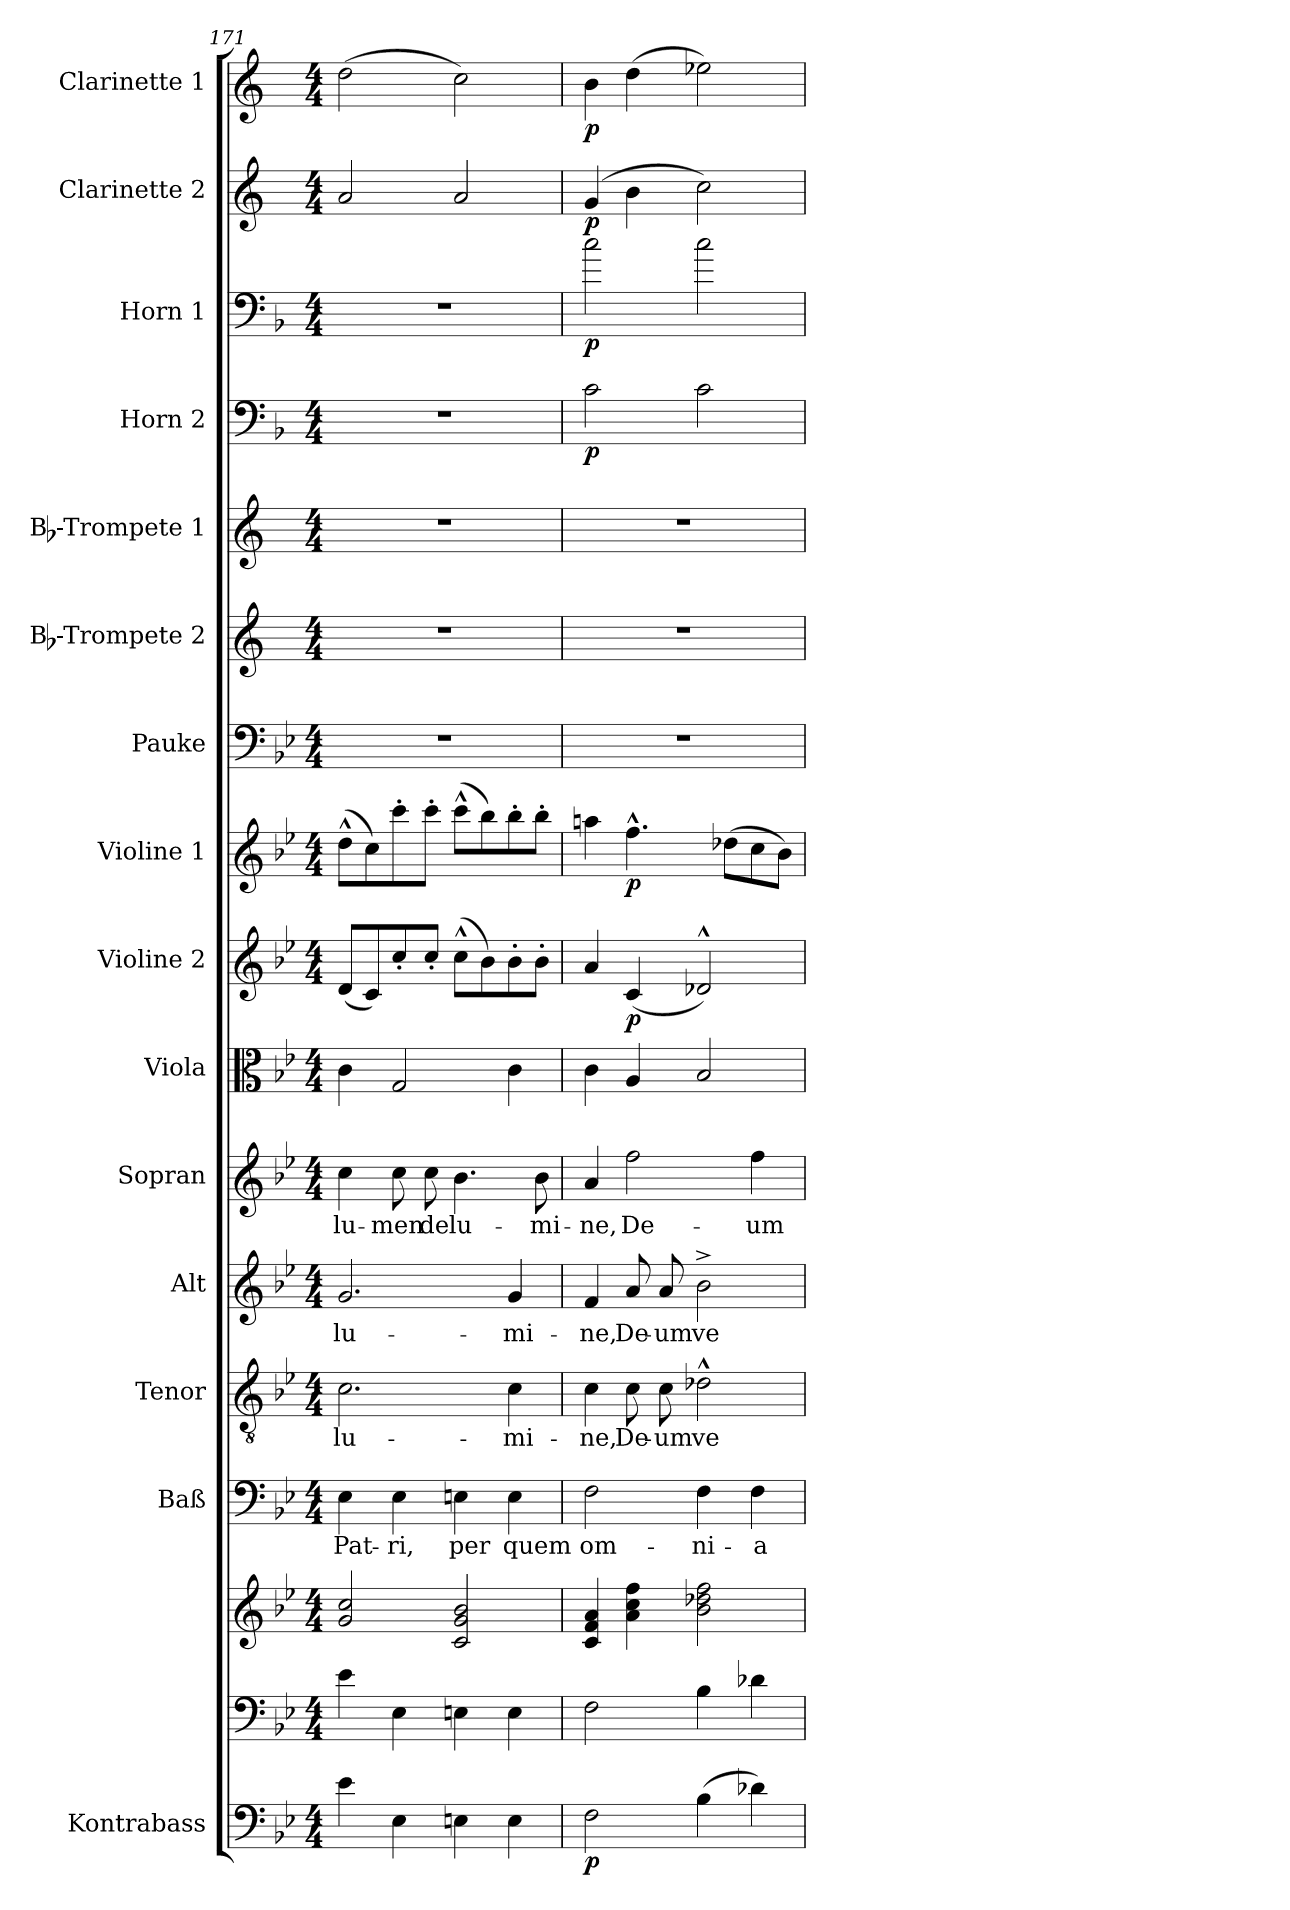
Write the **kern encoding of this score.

**kern	**dynam	**kern	**kern	**kern	**text	**kern	**text	**kern	**text	**kern	**text	**kern	**kern	**dynam	**kern	**dynam	**kern	**kern	**kern	**kern	**dynam	**kern	**dynam	**kern	**dynam	**kern	**dynam
*part16	*part16	*part15	*part15	*part14	*part14	*part13	*part13	*part12	*part12	*part11	*part11	*part10	*part9	*part9	*part8	*part8	*part7	*part6	*part5	*part4	*part4	*part3	*part3	*part2	*part2	*part1	*part1
*staff17	*staff17	*staff16	*staff15	*staff14	*staff14	*staff13	*staff13	*staff12	*staff12	*staff11	*staff11	*staff10	*staff9	*staff9	*staff8	*staff8	*staff7	*staff6	*staff5	*staff4	*staff4	*staff3	*staff3	*staff2	*staff2	*staff1	*staff1
*I"Kontrabass	*	*	*	*I"Baß	*	*I"Tenor	*	*I"Alt	*	*I"Sopran	*	*I"Viola	*I"Violine 2	*	*I"Violine 1	*	*I"Pauke	*I"Bb-Trompete 2	*I"Bb-Trompete 1	*I"Horn 2	*	*I"Horn 1	*	*I"Clarinette 2	*	*I"Clarinette 1	*
*I'Kb.	*	*	*	*I'Baß	*	*I'Ten	*	*I'Alt	*	*I'Sop	*	*I'Vla.	*I'Vln. 2	*	*I'Vln. 1	*	*I'Pk.	*I'Bb Trp. 2	*I'Bb Trp. 1	*I'Hrn. 2	*	*I'Hrn. 1	*	*I'Cl. 2	*	*I'Cl. 1	*
*clefF4	*	*clefF4	*clefG2	*clefF4	*	*clefGv2	*	*clefG2	*	*clefG2	*	*clefC3	*clefG2	*	*clefG2	*	*clefF4	*clefG2	*clefG2	*clefF4	*	*clefF4	*	*clefG2	*	*clefG2	*
*ITrd7c12	*	*	*	*	*	*	*	*	*	*	*	*	*	*	*	*	*	*ITrd1c2	*ITrd1c2	*ITrd4c7	*	*ITrd4c7	*	*ITrd1c2	*	*ITrd1c2	*
*k[b-e-]	*	*k[b-e-]	*k[b-e-]	*k[b-e-]	*	*k[b-e-]	*	*k[b-e-]	*	*k[b-e-]	*	*k[b-e-]	*k[b-e-]	*	*k[b-e-]	*	*k[b-e-]	*k[b-e-]	*k[b-e-]	*k[b-e-]	*	*k[b-e-]	*	*k[b-e-]	*	*k[b-e-]	*
*B-:	*	*B-:	*B-:	*B-:	*	*B-:	*	*B-:	*	*B-:	*	*B-:	*B-:	*	*B-:	*	*B-:	*B-:	*B-:	*B-:	*	*B-:	*	*B-:	*	*B-:	*
*M4/4	*	*M4/4	*M4/4	*M4/4	*	*M4/4	*	*M4/4	*	*M4/4	*	*M4/4	*M4/4	*	*M4/4	*	*M4/4	*M4/4	*M4/4	*M4/4	*	*M4/4	*	*M4/4	*	*M4/4	*
=171	=171	=171	=171	=171	=171	=171	=171	=171	=171	=171	=171	=171	=171	=171	=171	=171	=171	=171	=171	=171	=171	=171	=171	=171	=171	=171	=171
!	!	!	!	!	!LO:LY:b	!	!LO:LY:b	!	!LO:LY:b	!	!LO:LY:b	!	!	!	!	!	!	!	!	!	!	!	!	!	!	!	!
4E-\	.	4e-\	2g/ 2cc/	4E-\	Pat-	2.c\	lu-	2.g/	lu-	4cc\	lu-	4c\	(<8d/L	.	(>8dd^^>\L	.	1r	1r	1r	1r	.	1r	.	2g/	.	(>2cc\	.
.	.	.	.	.	.	.	.	.	.	.	.	.	8c/)	.	8cc\)	.	.	.	.	.	.	.	.	.	.	.	.
!	!	!	!	!	!LO:LY:b	!	!	!	!	!	!LO:LY:b	!	!	!	!	!	!	!	!	!	!	!	!	!	!	!	!
4EE-\	.	4E-\	.	4E-\	-ri,	.	.	.	.	8cc\	-men	2G/	8cc'</	.	8ccc'>\	.	.	.	.	.	.	.	.	.	.	.	.
!	!	!	!	!	!	!	!	!	!	!	!LO:LY:b	!	!	!	!	!	!	!	!	!	!	!	!	!	!	!	!
.	.	.	.	.	.	.	.	.	.	8cc\	de	.	8cc'</J	.	8ccc'>\J	.	.	.	.	.	.	.	.	.	.	.	.
!	!	!	!	!	!LO:LY:b	!	!	!	!	!	!LO:LY:b	!	!	!	!	!	!	!	!	!	!	!	!	!	!	!	!
4EEn\	.	4En\	2c/ 2g/ 2b-/	4En\	per	.	.	.	.	4.b-\	lu-	.	(>8cc^^>\L	.	(>8ccc^^>\L	.	.	.	.	.	.	.	.	2g/	.	2b-\)	.
.	.	.	.	.	.	.	.	.	.	.	.	.	8b-\)	.	8bb-\)	.	.	.	.	.	.	.	.	.	.	.	.
!	!	!	!	!	!LO:LY:b	!	!LO:LY:b	!	!LO:LY:b	!	!	!	!	!	!	!	!	!	!	!	!	!	!	!	!	!	!
4EE\	.	4E\	.	4E\	quem	4c\	-mi-	4g/	-mi-	.	.	4c\	8b-'>\	.	8bb-'>\	.	.	.	.	.	.	.	.	.	.	.	.
!	!	!	!	!	!	!	!	!	!	!	!LO:LY:b	!	!	!	!	!	!	!	!	!	!	!	!	!	!	!	!
.	.	.	.	.	.	.	.	.	.	8b-\	-mi-	.	8b-'>\J	.	8bb-'>\J	.	.	.	.	.	.	.	.	.	.	.	.
=172	=172	=172	=172	=172	=172	=172	=172	=172	=172	=172	=172	=172	=172	=172	=172	=172	=172	=172	=172	=172	=172	=172	=172	=172	=172	=172	=172
!	!LO:DY:b	!	!	!	!LO:LY:b	!	!LO:LY:b	!	!LO:LY:b	!	!LO:LY:b	!	!	!	!	!	!	!	!	!	!LO:DY:b	!	!LO:DY:b	!	!LO:DY:b	!	!LO:DY:b
2FF\	p	2F\	4c/ 4f/ 4a/	2F\	om-	4c\	-ne,	4f/	-ne,	4a/	-ne,	4c\	4a/	.	4aan\	.	1r	1r	1r	2F\	p	2f\	p	(4f/	p	4a\	p
!	!	!	!	!	!	!	!LO:LY:b	!	!LO:LY:b	!	!LO:LY:b	!	!	!LO:DY:b	!	!LO:DY:b	!	!	!	!	!	!	!	!	!	!	!
.	.	.	4a\ 4cc\ 4ff\	.	.	8c\	De-	8a/	De-	2ff\	De-	4A/	(<4c/	p	4.ff^^>\	p	.	.	.	.	.	.	.	4a\	.	(>4cc\	.
!	!	!	!	!	!	!	!LO:LY:b	!	!LO:LY:b	!	!	!	!	!	!	!	!	!	!	!	!	!	!	!	!	!	!
.	.	.	.	.	.	8c\	-um	8a/	-um	.	.	.	.	.	.	.	.	.	.	.	.	.	.	.	.	.	.
!	!	!	!	!	!LO:LY:b	!	!LO:LY:b	!	!LO:LY:b	!	!	!	!	!	!	!	!	!	!	!	!	!	!	!	!	!	!
(>4BB-\	.	4B-\	2b-\ 2dd-X\ 2ff\	4F\	-ni-	2d-X^^>\	ve-	2b-^>\	ve-	.	.	2B-/	2d-X^^>/)	.	.	.	.	.	.	2F\	.	2f\	.	2b-\)	.	2dd-X\)	.
.	.	.	.	.	.	.	.	.	.	.	.	.	.	.	(>8dd-X\L	.	.	.	.	.	.	.	.	.	.	.	.
!	!	!	!	!	!LO:LY:b	!	!	!	!	!	!LO:LY:b	!	!	!	!	!	!	!	!	!	!	!	!	!	!	!	!
4D-X\)	.	4d-X\	.	4F\	-a	.	.	.	.	4ff\	-um	.	.	.	8cc\	.	.	.	.	.	.	.	.	.	.	.	.
.	.	.	.	.	.	.	.	.	.	.	.	.	.	.	8b-\J)	.	.	.	.	.	.	.	.	.	.	.	.
=	=	=	=	=	=	=	=	=	=	=	=	=	=	=	=	=	=	=	=	=	=	=	=	=	=	=	=
*-	*-	*-	*-	*-	*-	*-	*-	*-	*-	*-	*-	*-	*-	*-	*-	*-	*-	*-	*-	*-	*-	*-	*-	*-	*-	*-	*-
